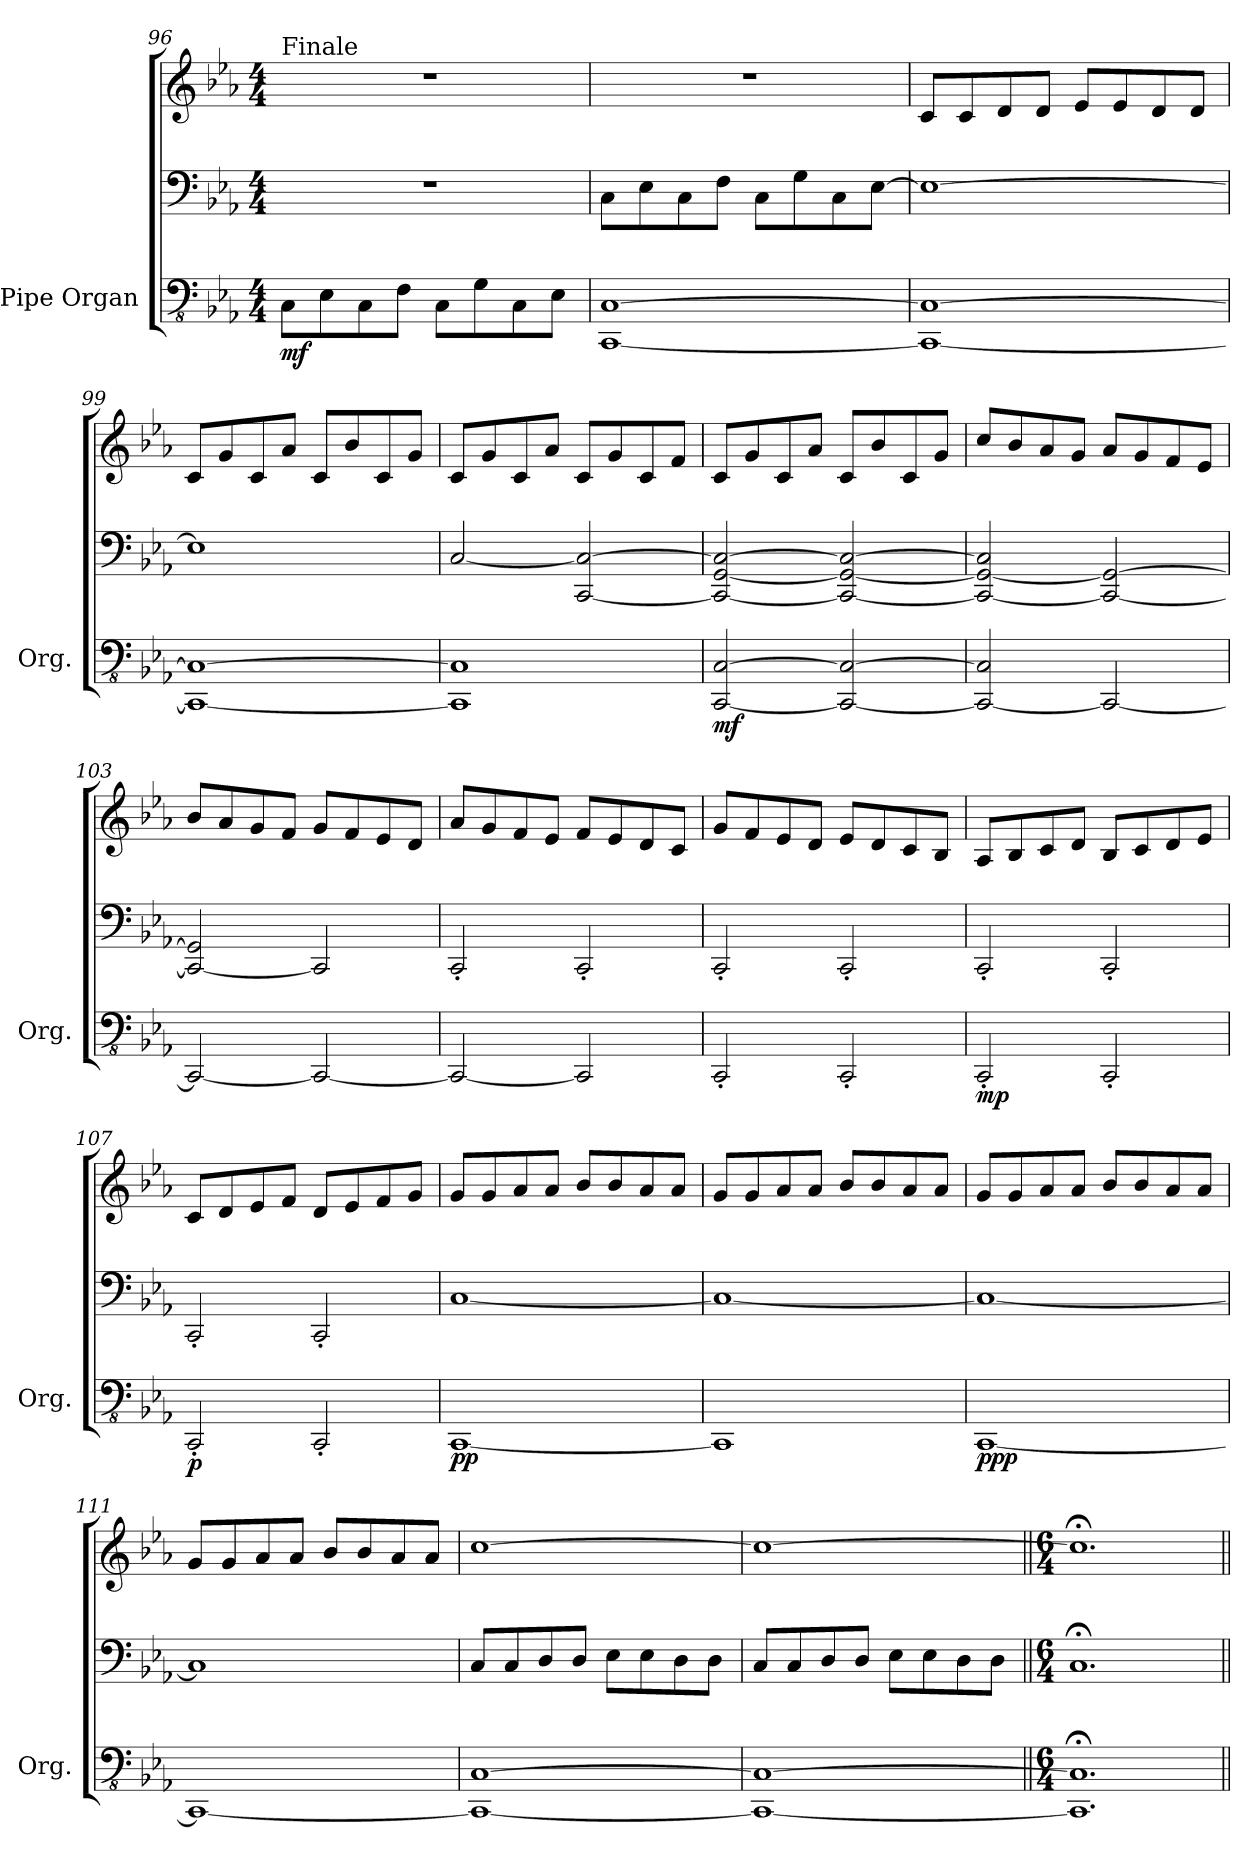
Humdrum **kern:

**kern	**kern	**kern	**dynam
*part1	*part1	*part1	*part1
*staff3	*staff2	*staff1	*staff1/2/3
*I"Pipe Organ	*	*	*
*I'Org.	*	*	*
!!LO:LB:g=z
*clefFv4	*clefF4	*clefG2	*
*k[b-e-a-]	*k[b-e-a-]	*k[b-e-a-]	*
*M4/4	*M4/4	*M4/4	*
=96	=96	=96	=96
!	!	!LO:TX:a:t=Finale	!
!	!	!	!LO:DY:b=3
8CC\L	1r	1r	mf
8EE-\	.	.	.
8CC\	.	.	.
8FF\J	.	.	.
8CC\L	.	.	.
8GG\	.	.	.
8CC\	.	.	.
8EE-\J	.	.	.
=97	=97	=97	=97
[1CCC [1CC	8C\L	1r	.
.	8E-\	.	.
.	8C\	.	.
.	8F\J	.	.
.	8C\L	.	.
.	8G\	.	.
.	8C\	.	.
.	[8E-\J	.	.
=98	=98	=98	=98
1CCC_ 1CC_	1E-_	8c/L	.
.	.	8c/	.
.	.	8d/	.
.	.	8d/J	.
.	.	8e-/L	.
.	.	8e-/	.
.	.	8d/	.
.	.	8d/J	.
=99	=99	=99	=99
1CCC_ 1CC_	1E-]	8c/L	.
.	.	8g/	.
.	.	8c/	.
.	.	8a-/J	.
.	.	8c/L	.
.	.	8b-/	.
.	.	8c/	.
.	.	8g/J	.
=100	=100	=100	=100
1CCC] 1CC]	[2C/	8c/L	.
.	.	8g/	.
.	.	8c/	.
.	.	8a-/J	.
.	[2CC/ 2C/_	8c/L	.
.	.	8g/	.
.	.	8c/	.
.	.	8f/J	.
!!LO:LB:g=z
=101	=101	=101	=101
!	!	!	!LO:DY:b=3
[2CCC/ [2CC/	2CC/_ [2GG/ 2C/_	8c/L	mf
.	.	8g/	.
.	.	8c/	.
.	.	8a-/J	.
2CCC/_ 2CC/_	2CC/_ 2GG/_ 2C/_	8c/L	.
.	.	8b-/	.
.	.	8c/	.
.	.	8g/J	.
=102	=102	=102	=102
2CCC/_ 2CC/]	2CC/_ 2GG/_ 2C/]	8cc/L	.
.	.	8b-/	.
.	.	8a-/	.
.	.	8g/J	.
2CCC/_	2CC/_ 2GG/_	8a-/L	.
.	.	8g/	.
.	.	8f/	.
.	.	8e-/J	.
=103	=103	=103	=103
2CCC/_	2CC/_ 2GG/]	8b-/L	.
.	.	8a-/	.
.	.	8g/	.
.	.	8f/J	.
2CCC/_	2CC/]	8g/L	.
.	.	8f/	.
.	.	8e-/	.
.	.	8d/J	.
=104	=104	=104	=104
2CCC/_	2CC'/	8a-/L	.
.	.	8g/	.
.	.	8f/	.
.	.	8e-/J	.
2CCC/]	2CC'/	8f/L	.
.	.	8e-/	.
.	.	8d/	.
.	.	8c/J	.
=105	=105	=105	=105
2CCC'/	2CC'/	8g/L	.
.	.	8f/	.
.	.	8e-/	.
.	.	8d/J	.
2CCC'/	2CC'/	8e-/L	.
.	.	8d/	.
.	.	8c/	.
.	.	8B-/J	.
!!LO:PB:g=z
=106	=106	=106	=106
!	!	!	!LO:DY:b=3
2CCC'/	2CC'/	8A-/L	mp
.	.	8B-/	.
.	.	8c/	.
.	.	8d/J	.
2CCC'/	2CC'/	8B-/L	.
.	.	8c/	.
.	.	8d/	.
.	.	8e-/J	.
=107	=107	=107	=107
!	!	!	!LO:DY:b=3
2CCC'/	2CC'/	8c/L	p
.	.	8d/	.
.	.	8e-/	.
.	.	8f/J	.
2CCC'/	2CC'/	8d/L	.
.	.	8e-/	.
.	.	8f/	.
.	.	8g/J	.
=108	=108	=108	=108
!	!	!	!LO:DY:b=3
[1CCC	[1C	8g/L	pp
.	.	8g/	.
.	.	8a-/	.
.	.	8a-/J	.
.	.	8b-/L	.
.	.	8b-/	.
.	.	8a-/	.
.	.	8a-/J	.
=109	=109	=109	=109
1CCC]	1C_	8g/L	.
.	.	8g/	.
.	.	8a-/	.
.	.	8a-/J	.
.	.	8b-/L	.
.	.	8b-/	.
.	.	8a-/	.
.	.	8a-/J	.
=110	=110	=110	=110
!	!	!	!LO:DY:b=3
[1CCC	1C_	8g/L	ppp
.	.	8g/	.
.	.	8a-/	.
.	.	8a-/J	.
.	.	8b-/L	.
.	.	8b-/	.
.	.	8a-/	.
.	.	8a-/J	.
!!LO:LB:g=z
=111	=111	=111	=111
1CCC_	1C]	8g/L	.
.	.	8g/	.
.	.	8a-/	.
.	.	8a-/J	.
.	.	8b-/L	.
.	.	8b-/	.
.	.	8a-/	.
.	.	8a-/J	.
=112	=112	=112	=112
1CCC_ [1CC	8C/L	[1cc	.
.	8C/	.	.
.	8D/	.	.
.	8D/J	.	.
.	8E-\L	.	.
.	8E-\	.	.
.	8D\	.	.
.	8D\J	.	.
=113	=113	=113	=113
1CCC_ 1CC_	8C/L	1cc_	.
.	8C/	.	.
.	8D/	.	.
.	8D/J	.	.
.	8E-\L	.	.
.	8E-\	.	.
.	8D\	.	.
.	8D\J	.	.
=114||	=114||	=114||	=114||
*M6/4	*M6/4	*M6/4	*
1.CCC];< 1.CC];<	1.C;<	1.cc;<]	.
=||	=||	=||	=||
*-	*-	*-	*-
